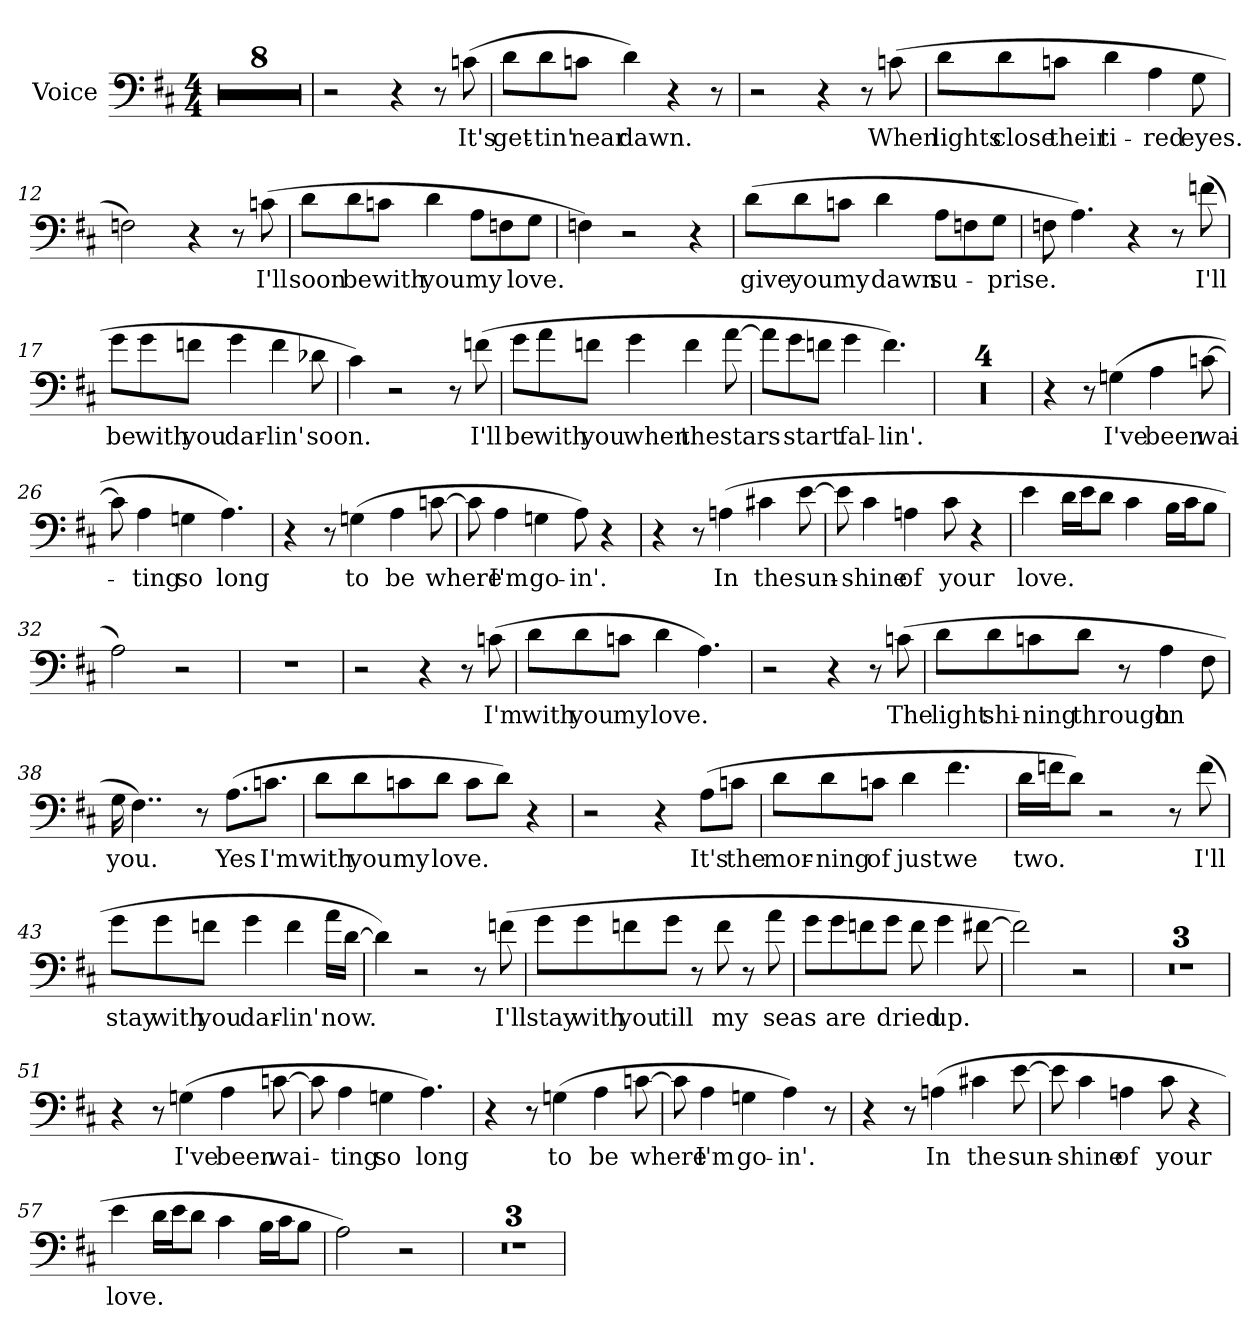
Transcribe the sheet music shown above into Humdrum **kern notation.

**kern	**text
*part1	*part1
*staff1	*staff1
*I"Voice	*
*I'Voice	*
*clefF4	*
*k[f#c#]	*
*M4/4	*
=	=
1r;<	.
=1	=1
1r	.
=2	=2
1r	.
=3	=3
1r	.
=4	=4
1r	.
=5	=5
1r	.
=6	=6
1r	.
=7	=7
1r	.
=8	=8
2r	.
4r	.
8r	.
!	!LO:LY:b
(>8cn\	It's
=9	=9
!	!LO:LY:b
8d\L	get-
!	!LO:LY:b
8d\	-tin'
!	!LO:LY:b
8cn\J	near
!	!LO:LY:b
4d\)	dawn.
4r	.
8r	.
=10	=10
2r	.
4r	.
8r	.
!	!LO:LY:b
(>8cn\	When
=11	=11
!	!LO:LY:b
8d\L	lights
!	!LO:LY:b
8d\	close
!	!LO:LY:b
8cn\J	their
!	!LO:LY:b
4d\	ti-
!	!LO:LY:b
4A\	-red
!	!LO:LY:b
8G\	eyes.
=12	=12
2Fn\)	.
4r	.
8r	.
!	!LO:LY:b
(>8cn\	I'll
=13	=13
!	!LO:LY:b
8d\L	soon
!	!LO:LY:b
8d\	be
!	!LO:LY:b
8cn\J	with
!	!LO:LY:b
4d\	you
!	!LO:LY:b
8A\L	my
8Fn\	.
!	!LO:LY:b
8G\J	love.
=14	=14
4Fn\)	.
2r	.
4r	.
=15	=15
!	!LO:LY:b
(>8d\L	give
!	!LO:LY:b
8d\	you
!	!LO:LY:b
8cn\J	my
!	!LO:LY:b
4d\	dawn
!	!LO:LY:b
8A\L	su-
8Fn\	.
!	!LO:LY:b
8G\J	-prise.
=16	=16
8Fn\	.
4.A\)	.
4r	.
8r	.
!	!LO:LY:b
(>8fn\	I'll
=17	=17
!	!LO:LY:b
8g\L	be
!	!LO:LY:b
8g\	with
!	!LO:LY:b
8fn\J	you
!	!LO:LY:b
4g\	dar-
!	!LO:LY:b
4f\	-lin'
!	!LO:LY:b
8d-X\	soon.
=18	=18
4c#\)	.
2r	.
8r	.
!	!LO:LY:b
(>8fn\	I'll
=19	=19
!	!LO:LY:b
8g\L	be
!	!LO:LY:b
8a\	with
!	!LO:LY:b
8fn\J	you
!	!LO:LY:b
4g\	when
!	!LO:LY:b
4f\	the
!	!LO:LY:b
[8a\	stars
=20	=20
8a\L]	.
!	!LO:LY:b
8g\	start
8fn\J	.
!	!LO:LY:b
4g\	fal-
!	!LO:LY:b
4.f\)	-lin'.
=21	=21
1r	.
=22	=22
1r	.
=23	=23
1r	.
=24	=24
1r	.
=25	=25
4r	.
8r	.
!	!LO:LY:b
(>4Gn\	I've
!	!LO:LY:b
4A\	been
!	!LO:LY:b
[8cn\	wai-
=26	=26
8c\]	.
!	!LO:LY:b
4A\	-ting
!	!LO:LY:b
4Gn\	so
!	!LO:LY:b
4.A\)	long
=27	=27
4r	.
8r	.
!	!LO:LY:b
(>4Gn\	to
!	!LO:LY:b
4A\	be
!	!LO:LY:b
[8cn\	where
=28	=28
8c\]	.
!	!LO:LY:b
4A\	I'm
!	!LO:LY:b
4Gn\	go-
!	!LO:LY:b
8A\)	-in'.
4r	.
=29	=29
4r	.
8r	.
!	!LO:LY:b
(>4An\	In
!	!LO:LY:b
4c#X\	the
!	!LO:LY:b
[8e\	sun-
=30	=30
8e\]	.
!	!LO:LY:b
4c#\	-shine
!	!LO:LY:b
4An\	of
!	!LO:LY:b
8c#\	your
4r	.
=31	=31
!	!LO:LY:b
4e\	love.
16d\LL	.
16e\J	.
8d\J	.
4c#\	.
16B\LL	.
16c#\J	.
8B\J	.
=32	=32
2A\)	.
2r	.
=33	=33
1r	.
=34	=34
2r	.
4r	.
8r	.
!	!LO:LY:b
(>8cn\	I'm
=35	=35
!	!LO:LY:b
8d\L	with
!	!LO:LY:b
8d\	you
!	!LO:LY:b
8cn\J	my
!	!LO:LY:b
4d\	love.
4.A\)	.
=36	=36
2r	.
4r	.
8r	.
!	!LO:LY:b
(>8cn\	The
=37	=37
!	!LO:LY:b
8d\L	light
!	!LO:LY:b
8d\	shi-
!	!LO:LY:b
8cn\	-ning
!	!LO:LY:b
8d\J	through
8r	.
!	!LO:LY:b
4A\	on
8F#\	.
=38	=38
!	!LO:LY:b
16G\	you.
4..F#\)	.
8r	.
!	!LO:LY:b
(>8.A\L	Yes
!	!LO:LY:b
8.cn\J	I'm
=39	=39
!	!LO:LY:b
8d\L	with
!	!LO:LY:b
8d\	you
!	!LO:LY:b
8cn\	my
!	!LO:LY:b
8d\J	love.
8c\L	.
8d\J)	.
4r	.
=40	=40
2r	.
4r	.
!	!LO:LY:b
(>8A\L	It's
!	!LO:LY:b
8cn\J	the
=41	=41
!	!LO:LY:b
8d\L	mor-
!	!LO:LY:b
8d\	-ning
!	!LO:LY:b
8cn\J	of
!	!LO:LY:b
4d\	just
!	!LO:LY:b
4.f#\	we
=42	=42
!	!LO:LY:b
16d\LL	two.
16fn\J	.
8d\J)	.
2r	.
8r	.
!	!LO:LY:b
(>8f\	I'll
=43	=43
!	!LO:LY:b
8g\L	stay
!	!LO:LY:b
8g\	with
!	!LO:LY:b
8fn\J	you
!	!LO:LY:b
4g\	dar-
!	!LO:LY:b
4f\	-lin'
!	!LO:LY:b
16a\LL	now.
[16d\JJ	.
=44	=44
4d\])	.
2r	.
8r	.
!	!LO:LY:b
(>8fn\	I'll
=45	=45
!	!LO:LY:b
8g\L	stay
!	!LO:LY:b
8g\	with
!	!LO:LY:b
8fn\	you
!	!LO:LY:b
8g\J	till
8r	.
!	!LO:LY:b
8f\	my
8r	.
!	!LO:LY:b
8a\	seas
=46	=46
8g\L	.
!	!LO:LY:b
8g\	are
8fn\	.
!	!LO:LY:b
8g\J	dried
8f\	.
!	!LO:LY:b
4g\	up.
[8f#X\	.
=47	=47
2f#\])	.
2r	.
=48	=48
1r	.
=49	=49
1r	.
=50	=50
1r	.
=51	=51
4r	.
8r	.
!	!LO:LY:b
(>4Gn\	I've
!	!LO:LY:b
4A\	been
!	!LO:LY:b
[8cn\	wai-
=52	=52
8c\]	.
!	!LO:LY:b
4A\	-ting
!	!LO:LY:b
4Gn\	so
!	!LO:LY:b
4.A\)	long
=53	=53
4r	.
8r	.
!	!LO:LY:b
(>4Gn\	to
!	!LO:LY:b
4A\	be
!	!LO:LY:b
[8cn\	where
=54	=54
8c\]	.
!	!LO:LY:b
4A\	I'm
!	!LO:LY:b
4Gn\	go-
!	!LO:LY:b
4A\)	-in'.
8r	.
=55	=55
4r	.
8r	.
!	!LO:LY:b
(>4An\	In
!	!LO:LY:b
4c#X\	the
!	!LO:LY:b
[8e\	sun-
=56	=56
8e\]	.
!	!LO:LY:b
4c#\	-shine
!	!LO:LY:b
4An\	of
!	!LO:LY:b
8c#\	your
4r	.
=57	=57
!	!LO:LY:b
4e\	love.
16d\LL	.
16e\J	.
8d\J	.
4c#\	.
16B\LL	.
16c#\J	.
8B\J	.
=58	=58
2A\)	.
2r	.
=59	=59
1r	.
=60	=60
1r	.
=61	=61
1r	.
=	=
*-	*-
